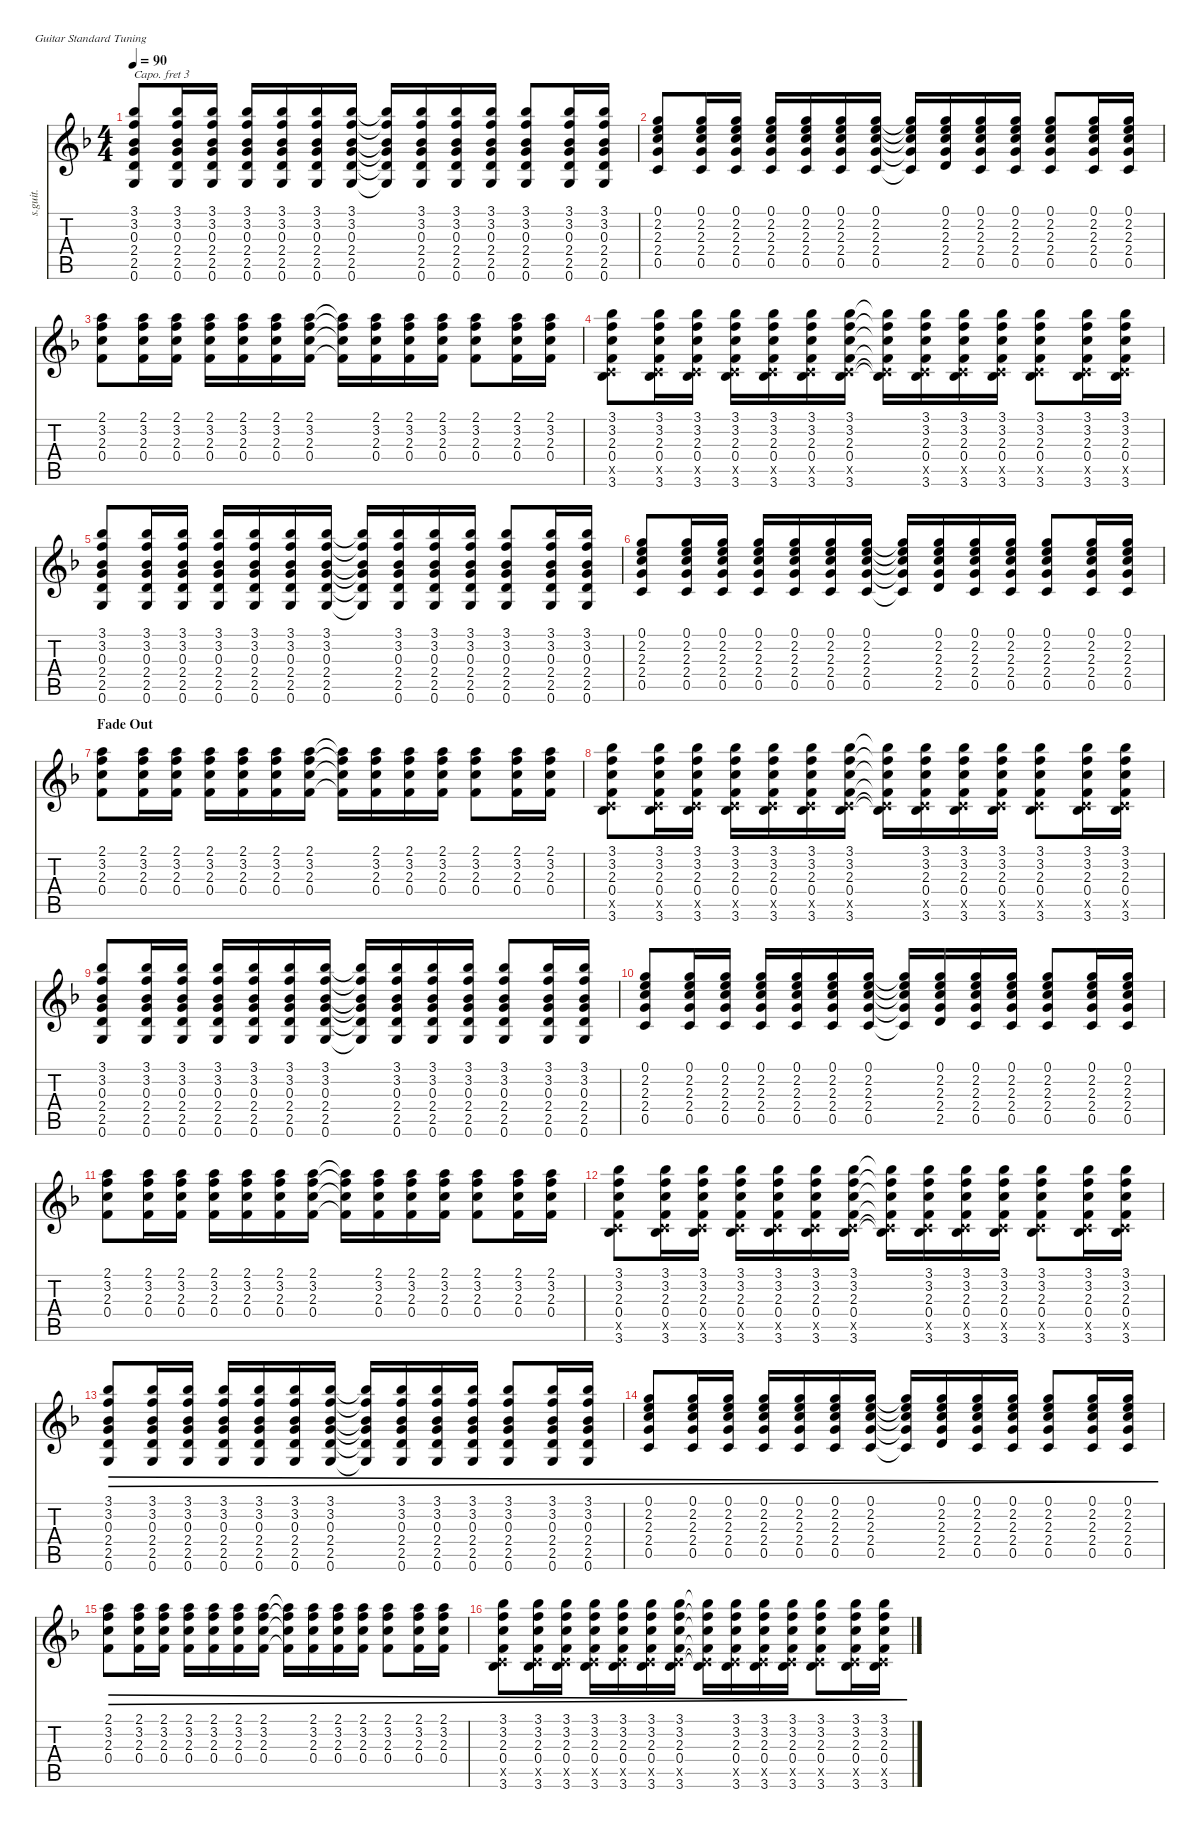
\defaultSystemsLayout 4
\hideDynamics
\bracketExtendMode nobrackets
\track ("Steel Guitar" "s.guit.") {instrument acousticguitarsteel}
\staff {score tabs}
\capo 3
\tuning (E4 B3 G3 D3 A2 E2)
\ts (4 4)
\tempo 90
\clef g2
\ks f
(3.2{acc forcenatural} 0.3{acc b} 3.1{acc b} 2.4{acc forcenatural} 2.5{acc forcenatural} 0.6{acc forcenatural}).8{dy mf} (3.2{acc forcenatural} 0.3{acc b} 3.1{acc b} 2.4{acc forcenatural} 2.5{acc forcenatural} 0.6{acc forcenatural}).16 (3.2{acc forcenatural} 0.3{acc b} 3.1{acc b} 2.4{acc forcenatural} 2.5{acc forcenatural} 0.6{acc forcenatural}).16 (3.2{acc forcenatural} 0.3{acc b} 3.1{acc b} 2.4{acc forcenatural} 2.5{acc forcenatural} 0.6{acc forcenatural}).16 (3.2{acc forcenatural} 0.3{acc b} 3.1{acc b} 2.4{acc forcenatural} 2.5{acc forcenatural} 0.6{acc forcenatural}).16 (3.2{acc forcenatural} 0.3{acc b} 3.1{acc b} 2.4{acc forcenatural} 2.5{acc forcenatural} 0.6{acc forcenatural}).16 (3.2{acc forcenatural} 0.3{acc b} 3.1{acc b} 2.4{acc forcenatural} 2.5{acc forcenatural} 0.6{acc forcenatural}).16 (3.2{t acc forcenatural} 0.3{t acc b} 3.1{t acc b} 2.4{t acc forcenatural} 2.5{t acc forcenatural} 0.6{t acc forcenatural}).16 (3.2{acc forcenatural} 0.3{acc b} 3.1{acc b} 2.4{acc forcenatural} 2.5{acc forcenatural} 0.6{acc forcenatural}).16 (3.2{acc forcenatural} 0.3{acc b} 3.1{acc b} 2.4{acc forcenatural} 2.5{acc forcenatural} 0.6{acc forcenatural}).16 (3.2{acc forcenatural} 0.3{acc b} 3.1{acc b} 2.4{acc forcenatural} 2.5{acc forcenatural} 0.6{acc forcenatural}).16 (3.2{acc forcenatural} 0.3{acc b} 3.1{acc b} 2.4{acc forcenatural} 2.5{acc forcenatural} 0.6{acc forcenatural}).8 (3.2{acc forcenatural} 0.3{acc b} 3.1{acc b} 2.4{acc forcenatural} 2.5{acc forcenatural} 0.6{acc forcenatural}).16 (3.2{acc forcenatural} 0.3{acc b} 3.1{acc b} 2.4{acc forcenatural} 2.5{acc forcenatural} 0.6{acc forcenatural}).16 |
(2.2{acc forcenatural} 2.3{acc forcenatural} 0.1{acc forcenatural} 2.4{acc forcenatural} 0.5{acc forcenatural}).8 (2.2{acc forcenatural} 2.3{acc forcenatural} 0.1{acc forcenatural} 2.4{acc forcenatural} 0.5{acc forcenatural}).16 (2.2{acc forcenatural} 2.3{acc forcenatural} 0.1{acc forcenatural} 2.4{acc forcenatural} 0.5{acc forcenatural}).16 (2.2{acc forcenatural} 2.3{acc forcenatural} 0.1{acc forcenatural} 2.4{acc forcenatural} 0.5{acc forcenatural}).16 (2.2{acc forcenatural} 2.3{acc forcenatural} 0.1{acc forcenatural} 2.4{acc forcenatural} 0.5{acc forcenatural}).16 (2.2{acc forcenatural} 2.3{acc forcenatural} 0.1{acc forcenatural} 2.4{acc forcenatural} 0.5{acc forcenatural}).16 (2.2{acc forcenatural} 2.3{acc forcenatural} 0.1{acc forcenatural} 2.4{acc forcenatural} 0.5{acc forcenatural}).16 (2.2{t acc forcenatural} 2.3{t acc forcenatural} 0.1{t acc forcenatural} 2.4{t acc forcenatural} 0.5{t acc forcenatural}).16 (2.2{acc forcenatural} 2.3{acc forcenatural} 0.1{acc forcenatural} 2.4{acc forcenatural} 2.5{acc forcenatural}).16 (2.2{acc forcenatural} 2.3{acc forcenatural} 0.1{acc forcenatural} 2.4{acc forcenatural} 0.5{acc forcenatural}).16 (2.2{acc forcenatural} 2.3{acc forcenatural} 0.1{acc forcenatural} 2.4{acc forcenatural} 0.5{acc forcenatural}).16 (2.2{acc forcenatural} 2.3{acc forcenatural} 0.1{acc forcenatural} 2.4{acc forcenatural} 0.5{acc forcenatural}).8 (2.2{acc forcenatural} 2.3{acc forcenatural} 0.1{acc forcenatural} 2.4{acc forcenatural} 0.5{acc forcenatural}).16 (2.2{acc forcenatural} 2.3{acc forcenatural} 0.1{acc forcenatural} 2.4{acc forcenatural} 0.5{acc forcenatural}).16 |
(2.1{acc forcenatural} 3.2{acc forcenatural} 2.3{acc forcenatural} 0.4{acc forcenatural}).8 (2.1{acc forcenatural} 3.2{acc forcenatural} 2.3{acc forcenatural} 0.4{acc forcenatural}).16 (2.1{acc forcenatural} 3.2{acc forcenatural} 2.3{acc forcenatural} 0.4{acc forcenatural}).16 (2.1{acc forcenatural} 3.2{acc forcenatural} 2.3{acc forcenatural} 0.4{acc forcenatural}).16 (2.1{acc forcenatural} 3.2{acc forcenatural} 2.3{acc forcenatural} 0.4{acc forcenatural}).16 (2.1{acc forcenatural} 3.2{acc forcenatural} 2.3{acc forcenatural} 0.4{acc forcenatural}).16 (2.1{acc forcenatural} 3.2{acc forcenatural} 2.3{acc forcenatural} 0.4{acc forcenatural}).16 (2.1{t acc forcenatural} 3.2{t acc forcenatural} 2.3{t acc forcenatural} 0.4{t acc forcenatural}).16 (2.1{acc forcenatural} 3.2{acc forcenatural} 2.3{acc forcenatural} 0.4{acc forcenatural}).16 (2.1{acc forcenatural} 3.2{acc forcenatural} 2.3{acc forcenatural} 0.4{acc forcenatural}).16 (2.1{acc forcenatural} 3.2{acc forcenatural} 2.3{acc forcenatural} 0.4{acc forcenatural}).16 (2.1{acc forcenatural} 3.2{acc forcenatural} 2.3{acc forcenatural} 0.4{acc forcenatural}).8 (2.1{acc forcenatural} 3.2{acc forcenatural} 2.3{acc forcenatural} 0.4{acc forcenatural}).16 (2.1{acc forcenatural} 3.2{acc forcenatural} 2.3{acc forcenatural} 0.4{acc forcenatural}).16 |
(3.1{acc b} 3.2{acc forcenatural} 2.3{acc forcenatural} 0.4{acc forcenatural} 0.5{x acc forcenatural} 3.6{acc b}).8 (3.1{acc b} 3.2{acc forcenatural} 2.3{acc forcenatural} 0.4{acc forcenatural} 0.5{x acc forcenatural} 3.6{acc b}).16 (3.1{acc b} 3.2{acc forcenatural} 2.3{acc forcenatural} 0.4{acc forcenatural} 0.5{x acc forcenatural} 3.6{acc b}).16 (3.1{acc b} 3.2{acc forcenatural} 2.3{acc forcenatural} 0.4{acc forcenatural} 0.5{x acc forcenatural} 3.6{acc b}).16 (3.1{acc b} 3.2{acc forcenatural} 2.3{acc forcenatural} 0.4{acc forcenatural} 0.5{x acc forcenatural} 3.6{acc b}).16 (3.1{acc b} 3.2{acc forcenatural} 2.3{acc forcenatural} 0.4{acc forcenatural} 0.5{x acc forcenatural} 3.6{acc b}).16 (3.1{acc b} 3.2{acc forcenatural} 2.3{acc forcenatural} 0.4{acc forcenatural} 0.5{x acc forcenatural} 3.6{acc b}).16 (3.1{t acc b} 3.2{t acc forcenatural} 2.3{t acc forcenatural} 0.4{t acc forcenatural} 0.5{x t acc forcenatural} 3.6{t acc b}).16 (3.1{acc b} 3.2{acc forcenatural} 2.3{acc forcenatural} 0.4{acc forcenatural} 0.5{x acc forcenatural} 3.6{acc b}).16 (3.1{acc b} 3.2{acc forcenatural} 2.3{acc forcenatural} 0.4{acc forcenatural} 0.5{x acc forcenatural} 3.6{acc b}).16 (3.1{acc b} 3.2{acc forcenatural} 2.3{acc forcenatural} 0.4{acc forcenatural} 0.5{x acc forcenatural} 3.6{acc b}).16 (3.1{acc b} 3.2{acc forcenatural} 2.3{acc forcenatural} 0.4{acc forcenatural} 0.5{x acc forcenatural} 3.6{acc b}).8 (3.1{acc b} 3.2{acc forcenatural} 2.3{acc forcenatural} 0.4{acc forcenatural} 0.5{x acc forcenatural} 3.6{acc b}).16 (3.1{acc b} 3.2{acc forcenatural} 2.3{acc forcenatural} 0.4{acc forcenatural} 0.5{x acc forcenatural} 3.6{acc b}).16 |
(3.2{acc forcenatural} 0.3{acc b} 3.1{acc b} 2.4{acc forcenatural} 2.5{acc forcenatural} 0.6{acc forcenatural}).8 (3.2{acc forcenatural} 0.3{acc b} 3.1{acc b} 2.4{acc forcenatural} 2.5{acc forcenatural} 0.6{acc forcenatural}).16 (3.2{acc forcenatural} 0.3{acc b} 3.1{acc b} 2.4{acc forcenatural} 2.5{acc forcenatural} 0.6{acc forcenatural}).16 (3.2{acc forcenatural} 0.3{acc b} 3.1{acc b} 2.4{acc forcenatural} 2.5{acc forcenatural} 0.6{acc forcenatural}).16 (3.2{acc forcenatural} 0.3{acc b} 3.1{acc b} 2.4{acc forcenatural} 2.5{acc forcenatural} 0.6{acc forcenatural}).16 (3.2{acc forcenatural} 0.3{acc b} 3.1{acc b} 2.4{acc forcenatural} 2.5{acc forcenatural} 0.6{acc forcenatural}).16 (3.2{acc forcenatural} 0.3{acc b} 3.1{acc b} 2.4{acc forcenatural} 2.5{acc forcenatural} 0.6{acc forcenatural}).16 (3.2{t acc forcenatural} 0.3{t acc b} 3.1{t acc b} 2.4{t acc forcenatural} 2.5{t acc forcenatural} 0.6{t acc forcenatural}).16 (3.2{acc forcenatural} 0.3{acc b} 3.1{acc b} 2.4{acc forcenatural} 2.5{acc forcenatural} 0.6{acc forcenatural}).16 (3.2{acc forcenatural} 0.3{acc b} 3.1{acc b} 2.4{acc forcenatural} 2.5{acc forcenatural} 0.6{acc forcenatural}).16 (3.2{acc forcenatural} 0.3{acc b} 3.1{acc b} 2.4{acc forcenatural} 2.5{acc forcenatural} 0.6{acc forcenatural}).16 (3.2{acc forcenatural} 0.3{acc b} 3.1{acc b} 2.4{acc forcenatural} 2.5{acc forcenatural} 0.6{acc forcenatural}).8 (3.2{acc forcenatural} 0.3{acc b} 3.1{acc b} 2.4{acc forcenatural} 2.5{acc forcenatural} 0.6{acc forcenatural}).16 (3.2{acc forcenatural} 0.3{acc b} 3.1{acc b} 2.4{acc forcenatural} 2.5{acc forcenatural} 0.6{acc forcenatural}).16 |
(2.2{acc forcenatural} 2.3{acc forcenatural} 0.1{acc forcenatural} 2.4{acc forcenatural} 0.5{acc forcenatural}).8 (2.2{acc forcenatural} 2.3{acc forcenatural} 0.1{acc forcenatural} 2.4{acc forcenatural} 0.5{acc forcenatural}).16 (2.2{acc forcenatural} 2.3{acc forcenatural} 0.1{acc forcenatural} 2.4{acc forcenatural} 0.5{acc forcenatural}).16 (2.2{acc forcenatural} 2.3{acc forcenatural} 0.1{acc forcenatural} 2.4{acc forcenatural} 0.5{acc forcenatural}).16 (2.2{acc forcenatural} 2.3{acc forcenatural} 0.1{acc forcenatural} 2.4{acc forcenatural} 0.5{acc forcenatural}).16 (2.2{acc forcenatural} 2.3{acc forcenatural} 0.1{acc forcenatural} 2.4{acc forcenatural} 0.5{acc forcenatural}).16 (2.2{acc forcenatural} 2.3{acc forcenatural} 0.1{acc forcenatural} 2.4{acc forcenatural} 0.5{acc forcenatural}).16 (2.2{t acc forcenatural} 2.3{t acc forcenatural} 0.1{t acc forcenatural} 2.4{t acc forcenatural} 0.5{t acc forcenatural}).16 (2.2{acc forcenatural} 2.3{acc forcenatural} 0.1{acc forcenatural} 2.4{acc forcenatural} 2.5{acc forcenatural}).16 (2.2{acc forcenatural} 2.3{acc forcenatural} 0.1{acc forcenatural} 2.4{acc forcenatural} 0.5{acc forcenatural}).16 (2.2{acc forcenatural} 2.3{acc forcenatural} 0.1{acc forcenatural} 2.4{acc forcenatural} 0.5{acc forcenatural}).16 (2.2{acc forcenatural} 2.3{acc forcenatural} 0.1{acc forcenatural} 2.4{acc forcenatural} 0.5{acc forcenatural}).8 (2.2{acc forcenatural} 2.3{acc forcenatural} 0.1{acc forcenatural} 2.4{acc forcenatural} 0.5{acc forcenatural}).16 (2.2{acc forcenatural} 2.3{acc forcenatural} 0.1{acc forcenatural} 2.4{acc forcenatural} 0.5{acc forcenatural}).16 |
\section ("" "Fade Out")
(2.1{acc forcenatural} 3.2{acc forcenatural} 2.3{acc forcenatural} 0.4{acc forcenatural}).8 (2.1{acc forcenatural} 3.2{acc forcenatural} 2.3{acc forcenatural} 0.4{acc forcenatural}).16 (2.1{acc forcenatural} 3.2{acc forcenatural} 2.3{acc forcenatural} 0.4{acc forcenatural}).16 (2.1{acc forcenatural} 3.2{acc forcenatural} 2.3{acc forcenatural} 0.4{acc forcenatural}).16 (2.1{acc forcenatural} 3.2{acc forcenatural} 2.3{acc forcenatural} 0.4{acc forcenatural}).16 (2.1{acc forcenatural} 3.2{acc forcenatural} 2.3{acc forcenatural} 0.4{acc forcenatural}).16 (2.1{acc forcenatural} 3.2{acc forcenatural} 2.3{acc forcenatural} 0.4{acc forcenatural}).16 (2.1{t acc forcenatural} 3.2{t acc forcenatural} 2.3{t acc forcenatural} 0.4{t acc forcenatural}).16 (2.1{acc forcenatural} 3.2{acc forcenatural} 2.3{acc forcenatural} 0.4{acc forcenatural}).16 (2.1{acc forcenatural} 3.2{acc forcenatural} 2.3{acc forcenatural} 0.4{acc forcenatural}).16 (2.1{acc forcenatural} 3.2{acc forcenatural} 2.3{acc forcenatural} 0.4{acc forcenatural}).16 (2.1{acc forcenatural} 3.2{acc forcenatural} 2.3{acc forcenatural} 0.4{acc forcenatural}).8 (2.1{acc forcenatural} 3.2{acc forcenatural} 2.3{acc forcenatural} 0.4{acc forcenatural}).16 (2.1{acc forcenatural} 3.2{acc forcenatural} 2.3{acc forcenatural} 0.4{acc forcenatural}).16 |
(3.1{acc b} 3.2{acc forcenatural} 2.3{acc forcenatural} 0.4{acc forcenatural} 0.5{x acc forcenatural} 3.6{acc b}).8 (3.1{acc b} 3.2{acc forcenatural} 2.3{acc forcenatural} 0.4{acc forcenatural} 0.5{x acc forcenatural} 3.6{acc b}).16 (3.1{acc b} 3.2{acc forcenatural} 2.3{acc forcenatural} 0.4{acc forcenatural} 0.5{x acc forcenatural} 3.6{acc b}).16 (3.1{acc b} 3.2{acc forcenatural} 2.3{acc forcenatural} 0.4{acc forcenatural} 0.5{x acc forcenatural} 3.6{acc b}).16 (3.1{acc b} 3.2{acc forcenatural} 2.3{acc forcenatural} 0.4{acc forcenatural} 0.5{x acc forcenatural} 3.6{acc b}).16 (3.1{acc b} 3.2{acc forcenatural} 2.3{acc forcenatural} 0.4{acc forcenatural} 0.5{x acc forcenatural} 3.6{acc b}).16 (3.1{acc b} 3.2{acc forcenatural} 2.3{acc forcenatural} 0.4{acc forcenatural} 0.5{x acc forcenatural} 3.6{acc b}).16 (3.1{t acc b} 3.2{t acc forcenatural} 2.3{t acc forcenatural} 0.4{t acc forcenatural} 0.5{x t acc forcenatural} 3.6{t acc b}).16 (3.1{acc b} 3.2{acc forcenatural} 2.3{acc forcenatural} 0.4{acc forcenatural} 0.5{x acc forcenatural} 3.6{acc b}).16 (3.1{acc b} 3.2{acc forcenatural} 2.3{acc forcenatural} 0.4{acc forcenatural} 0.5{x acc forcenatural} 3.6{acc b}).16 (3.1{acc b} 3.2{acc forcenatural} 2.3{acc forcenatural} 0.4{acc forcenatural} 0.5{x acc forcenatural} 3.6{acc b}).16 (3.1{acc b} 3.2{acc forcenatural} 2.3{acc forcenatural} 0.4{acc forcenatural} 0.5{x acc forcenatural} 3.6{acc b}).8 (3.1{acc b} 3.2{acc forcenatural} 2.3{acc forcenatural} 0.4{acc forcenatural} 0.5{x acc forcenatural} 3.6{acc b}).16 (3.1{acc b} 3.2{acc forcenatural} 2.3{acc forcenatural} 0.4{acc forcenatural} 0.5{x acc forcenatural} 3.6{acc b}).16 |
(3.2{acc forcenatural} 0.3{acc b} 3.1{acc b} 2.4{acc forcenatural} 2.5{acc forcenatural} 0.6{acc forcenatural}).8 (3.2{acc forcenatural} 0.3{acc b} 3.1{acc b} 2.4{acc forcenatural} 2.5{acc forcenatural} 0.6{acc forcenatural}).16 (3.2{acc forcenatural} 0.3{acc b} 3.1{acc b} 2.4{acc forcenatural} 2.5{acc forcenatural} 0.6{acc forcenatural}).16 (3.2{acc forcenatural} 0.3{acc b} 3.1{acc b} 2.4{acc forcenatural} 2.5{acc forcenatural} 0.6{acc forcenatural}).16 (3.2{acc forcenatural} 0.3{acc b} 3.1{acc b} 2.4{acc forcenatural} 2.5{acc forcenatural} 0.6{acc forcenatural}).16 (3.2{acc forcenatural} 0.3{acc b} 3.1{acc b} 2.4{acc forcenatural} 2.5{acc forcenatural} 0.6{acc forcenatural}).16 (3.2{acc forcenatural} 0.3{acc b} 3.1{acc b} 2.4{acc forcenatural} 2.5{acc forcenatural} 0.6{acc forcenatural}).16 (3.2{t acc forcenatural} 0.3{t acc b} 3.1{t acc b} 2.4{t acc forcenatural} 2.5{t acc forcenatural} 0.6{t acc forcenatural}).16 (3.2{acc forcenatural} 0.3{acc b} 3.1{acc b} 2.4{acc forcenatural} 2.5{acc forcenatural} 0.6{acc forcenatural}).16 (3.2{acc forcenatural} 0.3{acc b} 3.1{acc b} 2.4{acc forcenatural} 2.5{acc forcenatural} 0.6{acc forcenatural}).16 (3.2{acc forcenatural} 0.3{acc b} 3.1{acc b} 2.4{acc forcenatural} 2.5{acc forcenatural} 0.6{acc forcenatural}).16 (3.2{acc forcenatural} 0.3{acc b} 3.1{acc b} 2.4{acc forcenatural} 2.5{acc forcenatural} 0.6{acc forcenatural}).8 (3.2{acc forcenatural} 0.3{acc b} 3.1{acc b} 2.4{acc forcenatural} 2.5{acc forcenatural} 0.6{acc forcenatural}).16 (3.2{acc forcenatural} 0.3{acc b} 3.1{acc b} 2.4{acc forcenatural} 2.5{acc forcenatural} 0.6{acc forcenatural}).16 |
(2.2{acc forcenatural} 2.3{acc forcenatural} 0.1{acc forcenatural} 2.4{acc forcenatural} 0.5{acc forcenatural}).8 (2.2{acc forcenatural} 2.3{acc forcenatural} 0.1{acc forcenatural} 2.4{acc forcenatural} 0.5{acc forcenatural}).16 (2.2{acc forcenatural} 2.3{acc forcenatural} 0.1{acc forcenatural} 2.4{acc forcenatural} 0.5{acc forcenatural}).16 (2.2{acc forcenatural} 2.3{acc forcenatural} 0.1{acc forcenatural} 2.4{acc forcenatural} 0.5{acc forcenatural}).16 (2.2{acc forcenatural} 2.3{acc forcenatural} 0.1{acc forcenatural} 2.4{acc forcenatural} 0.5{acc forcenatural}).16 (2.2{acc forcenatural} 2.3{acc forcenatural} 0.1{acc forcenatural} 2.4{acc forcenatural} 0.5{acc forcenatural}).16 (2.2{acc forcenatural} 2.3{acc forcenatural} 0.1{acc forcenatural} 2.4{acc forcenatural} 0.5{acc forcenatural}).16 (2.2{t acc forcenatural} 2.3{t acc forcenatural} 0.1{t acc forcenatural} 2.4{t acc forcenatural} 0.5{t acc forcenatural}).16 (2.2{acc forcenatural} 2.3{acc forcenatural} 0.1{acc forcenatural} 2.4{acc forcenatural} 2.5{acc forcenatural}).16 (2.2{acc forcenatural} 2.3{acc forcenatural} 0.1{acc forcenatural} 2.4{acc forcenatural} 0.5{acc forcenatural}).16 (2.2{acc forcenatural} 2.3{acc forcenatural} 0.1{acc forcenatural} 2.4{acc forcenatural} 0.5{acc forcenatural}).16 (2.2{acc forcenatural} 2.3{acc forcenatural} 0.1{acc forcenatural} 2.4{acc forcenatural} 0.5{acc forcenatural}).8 (2.2{acc forcenatural} 2.3{acc forcenatural} 0.1{acc forcenatural} 2.4{acc forcenatural} 0.5{acc forcenatural}).16 (2.2{acc forcenatural} 2.3{acc forcenatural} 0.1{acc forcenatural} 2.4{acc forcenatural} 0.5{acc forcenatural}).16 |
(2.1{acc forcenatural} 3.2{acc forcenatural} 2.3{acc forcenatural} 0.4{acc forcenatural}).8 (2.1{acc forcenatural} 3.2{acc forcenatural} 2.3{acc forcenatural} 0.4{acc forcenatural}).16 (2.1{acc forcenatural} 3.2{acc forcenatural} 2.3{acc forcenatural} 0.4{acc forcenatural}).16 (2.1{acc forcenatural} 3.2{acc forcenatural} 2.3{acc forcenatural} 0.4{acc forcenatural}).16 (2.1{acc forcenatural} 3.2{acc forcenatural} 2.3{acc forcenatural} 0.4{acc forcenatural}).16 (2.1{acc forcenatural} 3.2{acc forcenatural} 2.3{acc forcenatural} 0.4{acc forcenatural}).16 (2.1{acc forcenatural} 3.2{acc forcenatural} 2.3{acc forcenatural} 0.4{acc forcenatural}).16 (2.1{t acc forcenatural} 3.2{t acc forcenatural} 2.3{t acc forcenatural} 0.4{t acc forcenatural}).16 (2.1{acc forcenatural} 3.2{acc forcenatural} 2.3{acc forcenatural} 0.4{acc forcenatural}).16 (2.1{acc forcenatural} 3.2{acc forcenatural} 2.3{acc forcenatural} 0.4{acc forcenatural}).16 (2.1{acc forcenatural} 3.2{acc forcenatural} 2.3{acc forcenatural} 0.4{acc forcenatural}).16 (2.1{acc forcenatural} 3.2{acc forcenatural} 2.3{acc forcenatural} 0.4{acc forcenatural}).8 (2.1{acc forcenatural} 3.2{acc forcenatural} 2.3{acc forcenatural} 0.4{acc forcenatural}).16 (2.1{acc forcenatural} 3.2{acc forcenatural} 2.3{acc forcenatural} 0.4{acc forcenatural}).16 |
(3.1{acc b} 3.2{acc forcenatural} 2.3{acc forcenatural} 0.4{acc forcenatural} 0.5{x acc forcenatural} 3.6{acc b}).8 (3.1{acc b} 3.2{acc forcenatural} 2.3{acc forcenatural} 0.4{acc forcenatural} 0.5{x acc forcenatural} 3.6{acc b}).16 (3.1{acc b} 3.2{acc forcenatural} 2.3{acc forcenatural} 0.4{acc forcenatural} 0.5{x acc forcenatural} 3.6{acc b}).16 (3.1{acc b} 3.2{acc forcenatural} 2.3{acc forcenatural} 0.4{acc forcenatural} 0.5{x acc forcenatural} 3.6{acc b}).16 (3.1{acc b} 3.2{acc forcenatural} 2.3{acc forcenatural} 0.4{acc forcenatural} 0.5{x acc forcenatural} 3.6{acc b}).16 (3.1{acc b} 3.2{acc forcenatural} 2.3{acc forcenatural} 0.4{acc forcenatural} 0.5{x acc forcenatural} 3.6{acc b}).16 (3.1{acc b} 3.2{acc forcenatural} 2.3{acc forcenatural} 0.4{acc forcenatural} 0.5{x acc forcenatural} 3.6{acc b}).16 (3.1{t acc b} 3.2{t acc forcenatural} 2.3{t acc forcenatural} 0.4{t acc forcenatural} 0.5{x t acc forcenatural} 3.6{t acc b}).16 (3.1{acc b} 3.2{acc forcenatural} 2.3{acc forcenatural} 0.4{acc forcenatural} 0.5{x acc forcenatural} 3.6{acc b}).16 (3.1{acc b} 3.2{acc forcenatural} 2.3{acc forcenatural} 0.4{acc forcenatural} 0.5{x acc forcenatural} 3.6{acc b}).16 (3.1{acc b} 3.2{acc forcenatural} 2.3{acc forcenatural} 0.4{acc forcenatural} 0.5{x acc forcenatural} 3.6{acc b}).16 (3.1{acc b} 3.2{acc forcenatural} 2.3{acc forcenatural} 0.4{acc forcenatural} 0.5{x acc forcenatural} 3.6{acc b}).8 (3.1{acc b} 3.2{acc forcenatural} 2.3{acc forcenatural} 0.4{acc forcenatural} 0.5{x acc forcenatural} 3.6{acc b}).16 (3.1{acc b} 3.2{acc forcenatural} 2.3{acc forcenatural} 0.4{acc forcenatural} 0.5{x acc forcenatural} 3.6{acc b}).16 |
(3.2{acc forcenatural} 0.3{acc b} 3.1{acc b} 2.4{acc forcenatural} 2.5{acc forcenatural} 0.6{acc forcenatural}).8{dec} (3.2{acc forcenatural} 0.3{acc b} 3.1{acc b} 2.4{acc forcenatural} 2.5{acc forcenatural} 0.6{acc forcenatural}).16{dec} (3.2{acc forcenatural} 0.3{acc b} 3.1{acc b} 2.4{acc forcenatural} 2.5{acc forcenatural} 0.6{acc forcenatural}).16{dec} (3.2{acc forcenatural} 0.3{acc b} 3.1{acc b} 2.4{acc forcenatural} 2.5{acc forcenatural} 0.6{acc forcenatural}).16{dec} (3.2{acc forcenatural} 0.3{acc b} 3.1{acc b} 2.4{acc forcenatural} 2.5{acc forcenatural} 0.6{acc forcenatural}).16{dec} (3.2{acc forcenatural} 0.3{acc b} 3.1{acc b} 2.4{acc forcenatural} 2.5{acc forcenatural} 0.6{acc forcenatural}).16{dec} (3.2{acc forcenatural} 0.3{acc b} 3.1{acc b} 2.4{acc forcenatural} 2.5{acc forcenatural} 0.6{acc forcenatural}).16{dec} (3.2{t acc forcenatural} 0.3{t acc b} 3.1{t acc b} 2.4{t acc forcenatural} 2.5{t acc forcenatural} 0.6{t acc forcenatural}).16{dec} (3.2{acc forcenatural} 0.3{acc b} 3.1{acc b} 2.4{acc forcenatural} 2.5{acc forcenatural} 0.6{acc forcenatural}).16{dec} (3.2{acc forcenatural} 0.3{acc b} 3.1{acc b} 2.4{acc forcenatural} 2.5{acc forcenatural} 0.6{acc forcenatural}).16{dec} (3.2{acc forcenatural} 0.3{acc b} 3.1{acc b} 2.4{acc forcenatural} 2.5{acc forcenatural} 0.6{acc forcenatural}).16{dec} (3.2{acc forcenatural} 0.3{acc b} 3.1{acc b} 2.4{acc forcenatural} 2.5{acc forcenatural} 0.6{acc forcenatural}).8{dec} (3.2{acc forcenatural} 0.3{acc b} 3.1{acc b} 2.4{acc forcenatural} 2.5{acc forcenatural} 0.6{acc forcenatural}).16{dec} (3.2{acc forcenatural} 0.3{acc b} 3.1{acc b} 2.4{acc forcenatural} 2.5{acc forcenatural} 0.6{acc forcenatural}).16{dec} |
(2.2{acc forcenatural} 2.3{acc forcenatural} 0.1{acc forcenatural} 2.4{acc forcenatural} 0.5{acc forcenatural}).8{dec dy mp} (2.2{acc forcenatural} 2.3{acc forcenatural} 0.1{acc forcenatural} 2.4{acc forcenatural} 0.5{acc forcenatural}).16{dec} (2.2{acc forcenatural} 2.3{acc forcenatural} 0.1{acc forcenatural} 2.4{acc forcenatural} 0.5{acc forcenatural}).16{dec} (2.2{acc forcenatural} 2.3{acc forcenatural} 0.1{acc forcenatural} 2.4{acc forcenatural} 0.5{acc forcenatural}).16{dec} (2.2{acc forcenatural} 2.3{acc forcenatural} 0.1{acc forcenatural} 2.4{acc forcenatural} 0.5{acc forcenatural}).16{dec} (2.2{acc forcenatural} 2.3{acc forcenatural} 0.1{acc forcenatural} 2.4{acc forcenatural} 0.5{acc forcenatural}).16{dec} (2.2{acc forcenatural} 2.3{acc forcenatural} 0.1{acc forcenatural} 2.4{acc forcenatural} 0.5{acc forcenatural}).16{dec} (2.2{t acc forcenatural} 2.3{t acc forcenatural} 0.1{t acc forcenatural} 2.4{t acc forcenatural} 0.5{t acc forcenatural}).16{dec} (2.2{acc forcenatural} 2.3{acc forcenatural} 0.1{acc forcenatural} 2.4{acc forcenatural} 2.5{acc forcenatural}).16{dec} (2.2{acc forcenatural} 2.3{acc forcenatural} 0.1{acc forcenatural} 2.4{acc forcenatural} 0.5{acc forcenatural}).16{dec} (2.2{acc forcenatural} 2.3{acc forcenatural} 0.1{acc forcenatural} 2.4{acc forcenatural} 0.5{acc forcenatural}).16{dec} (2.2{acc forcenatural} 2.3{acc forcenatural} 0.1{acc forcenatural} 2.4{acc forcenatural} 0.5{acc forcenatural}).8{dec} (2.2{acc forcenatural} 2.3{acc forcenatural} 0.1{acc forcenatural} 2.4{acc forcenatural} 0.5{acc forcenatural}).16{dec} (2.2{acc forcenatural} 2.3{acc forcenatural} 0.1{acc forcenatural} 2.4{acc forcenatural} 0.5{acc forcenatural}).16{dec} |
(2.1{acc forcenatural} 3.2{acc forcenatural} 2.3{acc forcenatural} 0.4{acc forcenatural}).8{dec dy p} (2.1{acc forcenatural} 3.2{acc forcenatural} 2.3{acc forcenatural} 0.4{acc forcenatural}).16{dec} (2.1{acc forcenatural} 3.2{acc forcenatural} 2.3{acc forcenatural} 0.4{acc forcenatural}).16{dec} (2.1{acc forcenatural} 3.2{acc forcenatural} 2.3{acc forcenatural} 0.4{acc forcenatural}).16{dec} (2.1{acc forcenatural} 3.2{acc forcenatural} 2.3{acc forcenatural} 0.4{acc forcenatural}).16{dec} (2.1{acc forcenatural} 3.2{acc forcenatural} 2.3{acc forcenatural} 0.4{acc forcenatural}).16{dec} (2.1{acc forcenatural} 3.2{acc forcenatural} 2.3{acc forcenatural} 0.4{acc forcenatural}).16{dec} (2.1{t acc forcenatural} 3.2{t acc forcenatural} 2.3{t acc forcenatural} 0.4{t acc forcenatural}).16{dec} (2.1{acc forcenatural} 3.2{acc forcenatural} 2.3{acc forcenatural} 0.4{acc forcenatural}).16{dec} (2.1{acc forcenatural} 3.2{acc forcenatural} 2.3{acc forcenatural} 0.4{acc forcenatural}).16{dec} (2.1{acc forcenatural} 3.2{acc forcenatural} 2.3{acc forcenatural} 0.4{acc forcenatural}).16{dec} (2.1{acc forcenatural} 3.2{acc forcenatural} 2.3{acc forcenatural} 0.4{acc forcenatural}).8{dec} (2.1{acc forcenatural} 3.2{acc forcenatural} 2.3{acc forcenatural} 0.4{acc forcenatural}).16{dec} (2.1{acc forcenatural} 3.2{acc forcenatural} 2.3{acc forcenatural} 0.4{acc forcenatural}).16{dec} |
(3.1{acc b} 3.2{acc forcenatural} 2.3{acc forcenatural} 0.4{acc forcenatural} 0.5{x acc forcenatural} 3.6{acc b}).8{dec dy pp} (3.1{acc b} 3.2{acc forcenatural} 2.3{acc forcenatural} 0.4{acc forcenatural} 0.5{x acc forcenatural} 3.6{acc b}).16{dec} (3.1{acc b} 3.2{acc forcenatural} 2.3{acc forcenatural} 0.4{acc forcenatural} 0.5{x acc forcenatural} 3.6{acc b}).16{dec} (3.1{acc b} 3.2{acc forcenatural} 2.3{acc forcenatural} 0.4{acc forcenatural} 0.5{x acc forcenatural} 3.6{acc b}).16{dec} (3.1{acc b} 3.2{acc forcenatural} 2.3{acc forcenatural} 0.4{acc forcenatural} 0.5{x acc forcenatural} 3.6{acc b}).16{dec} (3.1{acc b} 3.2{acc forcenatural} 2.3{acc forcenatural} 0.4{acc forcenatural} 0.5{x acc forcenatural} 3.6{acc b}).16{dec} (3.1{acc b} 3.2{acc forcenatural} 2.3{acc forcenatural} 0.4{acc forcenatural} 0.5{x acc forcenatural} 3.6{acc b}).16{dec} (3.1{t acc b} 3.2{t acc forcenatural} 2.3{t acc forcenatural} 0.4{t acc forcenatural} 0.5{x t acc forcenatural} 3.6{t acc b}).16{dec} (3.1{acc b} 3.2{acc forcenatural} 2.3{acc forcenatural} 0.4{acc forcenatural} 0.5{x acc forcenatural} 3.6{acc b}).16{dec} (3.1{acc b} 3.2{acc forcenatural} 2.3{acc forcenatural} 0.4{acc forcenatural} 0.5{x acc forcenatural} 3.6{acc b}).16{dec} (3.1{acc b} 3.2{acc forcenatural} 2.3{acc forcenatural} 0.4{acc forcenatural} 0.5{x acc forcenatural} 3.6{acc b}).16{dec} (3.1{acc b} 3.2{acc forcenatural} 2.3{acc forcenatural} 0.4{acc forcenatural} 0.5{x acc forcenatural} 3.6{acc b}).8{dec} (3.1{acc b} 3.2{acc forcenatural} 2.3{acc forcenatural} 0.4{acc forcenatural} 0.5{x acc forcenatural} 3.6{acc b}).16{dec} (3.1{acc b} 3.2{acc forcenatural} 2.3{acc forcenatural} 0.4{acc forcenatural} 0.5{x acc forcenatural} 3.6{acc b}).16{dec}
